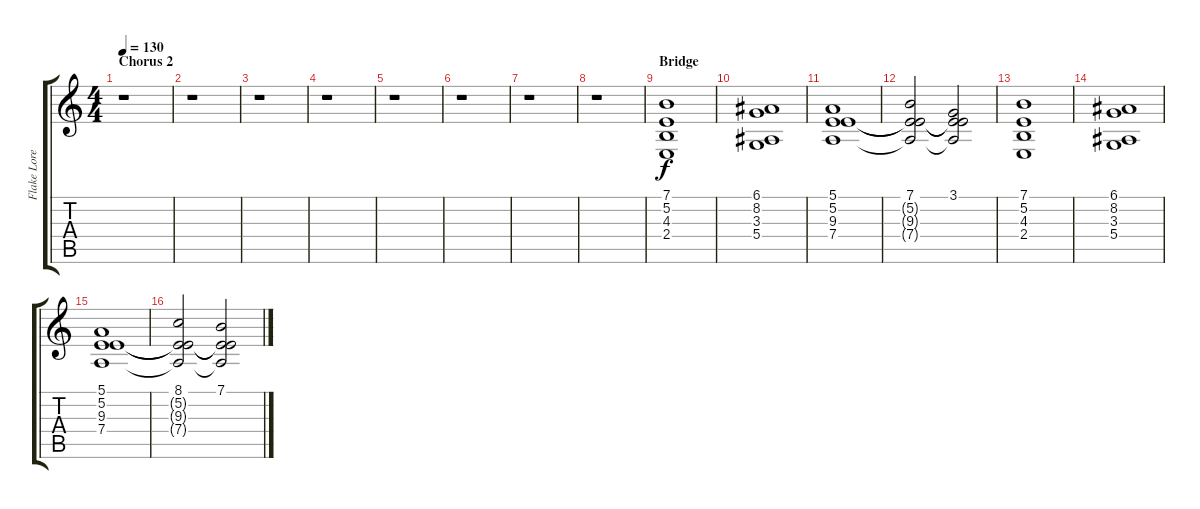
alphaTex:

\track ("Flake Lorenz" "Flake Lore") {instrument choiraahs}
\staff {score tabs}
\tuning (E4 B3 G3 D3 A2 E2) {hide}
\ts (4 4)
\section ("" "Chorus 2")
\tempo 130
\clef g2
\ks c
r.1{dy f} |
r.1 |
r.1 |
r.1 |
r.1 |
r.1 |
r.1 |
r.1 |
\section ("" "Bridge")
(7.1 5.2 4.3 2.4).1 |
(6.1 8.2 3.3 5.4).1 |
(5.1 5.2 9.3 7.4).1 |
(7.1 5.2{t} 9.3{t} 7.4{t}).2 (3.1 5.2{t} 9.3{t} 7.4{t}).2 |
(7.1 5.2 4.3 2.4).1 |
(6.1 8.2 3.3 5.4).1 |
(5.1 5.2 9.3 7.4).1 |
(8.1 5.2{t} 9.3{t} 7.4{t}).2 (7.1 5.2{t} 9.3{t} 7.4{t}).2
